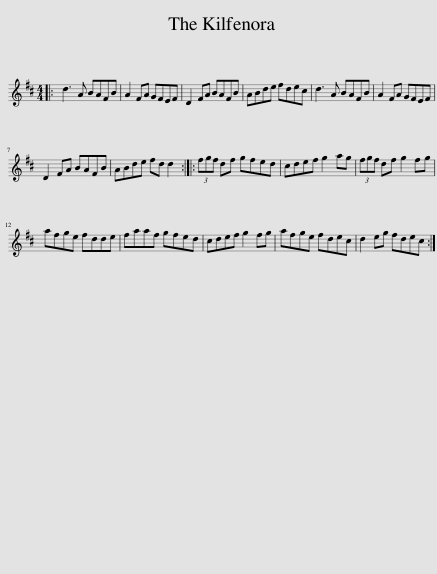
X:1
L:1/8
M:4/4
I:linebreak $
K:D
V:1 treble
V:1
|: d3 A BAFB | A2 FA GFEF | D2 FA BAFB | ABde fdec | d3 A BAFB | %5
 A2 FA GFEF |$ D2 FA BAFB | ABde fd d2 :: (3fgf df gfed | cdef g2 ag | %10
 (3fgf df g2 fg |$ afge fdde | faaf gfed | cdef g2 fg | afge fdec | %15
 d2 eg fdec :| %16
